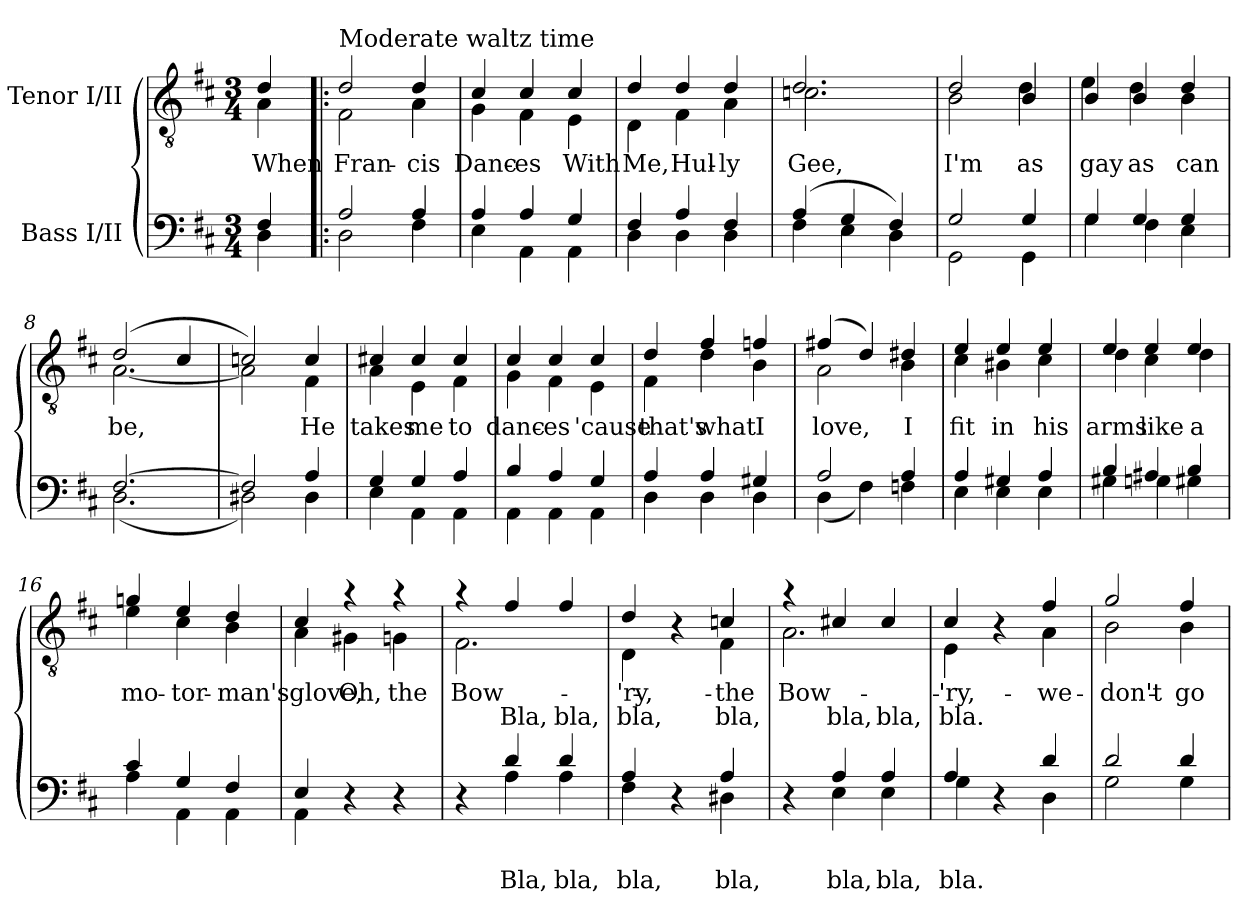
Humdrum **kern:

**kern	**text	**text	**kern	**text	**text
*part2	*part2	*part2	*part1	*part1	*part1
*staff2	*staff2	*staff2	*staff1	*staff1	*staff1
*I"Bass I/II	*	*	*I"Tenor I/II	*	*
*clefF4	*	*	*clefGv2	*	*
*k[f#c#]	*	*	*k[f#c#]	*	*
*D:	*	*	*D:	*	*
*M3/4	*	*	*M3/4	*	*
=1	=1	=1	=1	=1	=1
*^	*	*	*^	*	*
!	!	!	!	!	!	!LO:LY:b	!
4F#/	4D\	.	.	4d/	4A\	When	.
=2!|:	=2!|:	=2!|:	=2!|:	=2!|:	=2!|:	=2!|:	=2!|:
!	!	!	!	!LO:TX:a:t=Moderate waltz time	!	!	!
!	!	!	!	!	!	!LO:LY:b	!
2A/	2D\	.	.	2d/	2F#\	Fran-	.
!	!	!	!	!	!	!LO:LY:b	!
4A/	4F#\	.	.	4d/	4A\	-cis	.
=3	=3	=3	=3	=3	=3	=3	=3
!	!	!	!	!	!	!LO:LY:b	!
4A/	4E\	.	.	4c#/	4G\	Danc-	.
!	!	!	!	!	!	!LO:LY:b	!
4A/	4AA\	.	.	4c#/	4F#\	-es	.
!	!	!	!	!	!	!LO:LY:b	!
4G/	4AA\	.	.	4c#/	4E\	With	.
=4	=4	=4	=4	=4	=4	=4	=4
!	!	!	!	!	!	!LO:LY:b	!
4F#/	4D\	.	.	4d/	4D\	Me,	.
!	!	!	!	!	!	!LO:LY:b	!
4A/	4D\	.	.	4d/	4F#\	Hul-	.
!	!	!	!	!	!	!LO:LY:b	!
4F#/	4D\	.	.	4d/	4A\	-ly	.
=5	=5	=5	=5	=5	=5	=5	=5
!	!	!	!	!	!	!LO:LY:b	!
(>4A/	4F#\	.	.	2.d/	2.cn\	Gee,	.
4G/	4E\	.	.	.	.	.	.
4F#/)	4D\	.	.	.	.	.	.
=6	=6	=6	=6	=6	=6	=6	=6
!	!	!	!	!	!	!LO:LY:b	!
2G/	2GG\	.	.	2d/	2B\	I'm	.
!	!	!	!	!	!	!LO:LY:b	!
4G/	4GG\	.	.	4B/	4d\	as	.
=7	=7	=7	=7	=7	=7	=7	=7
!	!	!	!	!	!	!LO:LY:b	!
4G/	4G\	.	.	4B/	4e\	gay	.
!	!	!	!	!	!	!LO:LY:b	!
4G/	4F#\	.	.	4B/	4d\	as	.
!	!	!	!	!	!	!LO:LY:b	!
4G/	4E\	.	.	4d/	4B\	can	.
!!LO:LB:g=z	!!
=8	=8	=8	=8	=8	=8	=8	=8
!	!	!	!	!	!	!LO:LY:b	!
[>2.F#/	(<2.D\	.	.	(>2d/	[<2.A\	be,	.
.	.	.	.	4c#/	.	.	.
=9	=9	=9	=9	=9	=9	=9	=9
2F#/]	2D#X\)	.	.	2cn/)	2A\]	.	.
!	!	!	!	!	!	!LO:LY:b	!
4A/	4D#\	.	.	4c/	4F#\	He	.
=10	=10	=10	=10	=10	=10	=10	=10
!	!	!	!	!	!	!LO:LY:b	!
4G/	4E\	.	.	4c#X/	4A\	takes	.
!	!	!	!	!	!	!LO:LY:b	!
4G/	4AA\	.	.	4c#/	4E\	me	.
!	!	!	!	!	!	!LO:LY:b	!
4A/	4AA\	.	.	4c#/	4F#\	to	.
=11	=11	=11	=11	=11	=11	=11	=11
!	!	!	!	!	!	!LO:LY:b	!
4B/	4AA\	.	.	4c#/	4G\	danc-	.
!	!	!	!	!	!	!LO:LY:b	!
4A/	4AA\	.	.	4c#/	4F#\	-es	.
!	!	!	!	!	!	!LO:LY:b	!
4G/	4AA\	.	.	4c#/	4E\	'cause	.
=12	=12	=12	=12	=12	=12	=12	=12
!	!	!	!	!	!	!LO:LY:b	!
4A/	4D\	.	.	4d/	4F#\	that's	.
!	!	!	!	!	!	!LO:LY:b	!
4A/	4D\	.	.	4f#/	4d\	what	.
!	!	!	!	!	!	!LO:LY:b	!
4G#X/	4D\	.	.	4fn/	4B\	I	.
=13	=13	=13	=13	=13	=13	=13	=13
!	!	!	!	!	!	!LO:LY:b	!
2A/	(<4D\	.	.	(>4f#X/	2A\	love,	.
.	4F#\)	.	.	4d/)	.	.	.
!	!	!	!	!	!	!LO:LY:b	!
4A/	4Fn\	.	.	4d#X/	4B\	I	.
=14	=14	=14	=14	=14	=14	=14	=14
!	!	!	!	!	!	!LO:LY:b	!
4A/	4E\	.	.	4e/	4c#\	fit	.
!	!	!	!	!	!	!LO:LY:b	!
4G#X/	4E\	.	.	4e/	4B#X\	in	.
!	!	!	!	!	!	!LO:LY:b	!
4A/	4E\	.	.	4e/	4c#\	his	.
!!LO:LB:g=z	!!
=15	=15	=15	=15	=15	=15	=15	=15
!	!	!	!	!	!	!LO:LY:b	!
4B/	4G#X\	.	.	4e/	4d\	arms	.
!	!	!	!	!	!	!LO:LY:b	!
4A#X/	4Gn\	.	.	4e/	4c#\	like	.
!	!	!	!	!	!	!LO:LY:b	!
4B/	4G#X\	.	.	4e/	4d\	a	.
=16	=16	=16	=16	=16	=16	=16	=16
!	!	!	!	!	!	!LO:LY:b	!
4c#/	4A\	.	.	4gni/	4e\	mo-	.
!	!	!	!	!	!	!LO:LY:b	!
4G/	4AA\	.	.	4e/	4c#\	-tor-	.
!	!	!	!	!	!	!LO:LY:b	!
4F#/	4AA\	.	.	4d/	4B\	-man's	.
=17	=17	=17	=17	=17	=17	=17	=17
!	!	!	!	!	!	!LO:LY:b	!
4E/	4AA\	.	.	4c#/	4A\	glove,	.
!	!	!	!	!	!	!LO:LY:b	!
4r	4ryy	.	.	4ra	4G#X\	Oh,	.
!	!	!	!	!	!	!LO:LY:b	!
4r	4ryy	.	.	4ra	4Gn\	the	.
=18	=18	=18	=18	=18	=18	=18	=18
!	!	!	!	!	!	!LO:LY:b	!
4r	4ryy	.	.	4ra	2.F#\	Bow-	.
!	!	!	!LO:LY:b	!	!	!	!LO:LY:a
4d/	4A\	.	Bla,	4f#/	.	.	Bla,
!	!	!	!LO:LY:b	!	!	!	!LO:LY:a
4d/	4A\	.	bla,	4f#/	.	.	bla,
=19	=19	=19	=19	=19	=19	=19	=19
!	!	!	!LO:LY:b	!	!	!	!LO:LY:a
!	!	!	!	!	!	!LO:LY:b	!
4A/	4F#\	.	bla,	4d/	4D\	-'ry,	bla,
4r	4ryy	.	.	4r	4ryy	.	.
!	!	!	!LO:LY:b	!	!	!	!LO:LY:a
!	!	!	!	!	!	!LO:LY:b	!
4A/	4D#X\	.	bla,	4cn/	4F#\	the	bla,
=20	=20	=20	=20	=20	=20	=20	=20
!	!	!	!	!	!	!LO:LY:b	!
4r	4ryy	.	.	4ra	2.A\	Bow-	.
!	!	!	!LO:LY:b	!	!	!	!LO:LY:a
4A/	4E\	.	bla,	4c#X/	.	.	bla,
!	!	!	!LO:LY:b	!	!	!	!LO:LY:a
4A/	4E\	.	bla,	4c#/	.	.	bla,
=21	=21	=21	=21	=21	=21	=21	=21
!	!	!	!LO:LY:b	!	!	!	!LO:LY:a
!	!	!	!	!	!	!LO:LY:b	!
4A/	4G\	.	bla.	4c#/	4E\	-'ry,	bla.
4r	4ryy	.	.	4r	4ryy	.	.
!	!	!	!	!	!	!LO:LY:b	!
4d/	4D\	.	.	4f#/	4A\	we	.
!!LO:LB:g=z	!!
=22	=22	=22	=22	=22	=22	=22	=22
!	!	!	!	!	!	!LO:LY:b	!
2d/	2G\	.	.	2g/	2B\	don't	.
!	!	!	!	!	!	!LO:LY:b	!
4d/	4G\	.	.	4f#/	4B\	go	.
*v	*v	*	*	*	*	*	*
*	*	*	*v	*v	*	*
=	=	=	=	=	=
*-	*-	*-	*-	*-	*-
